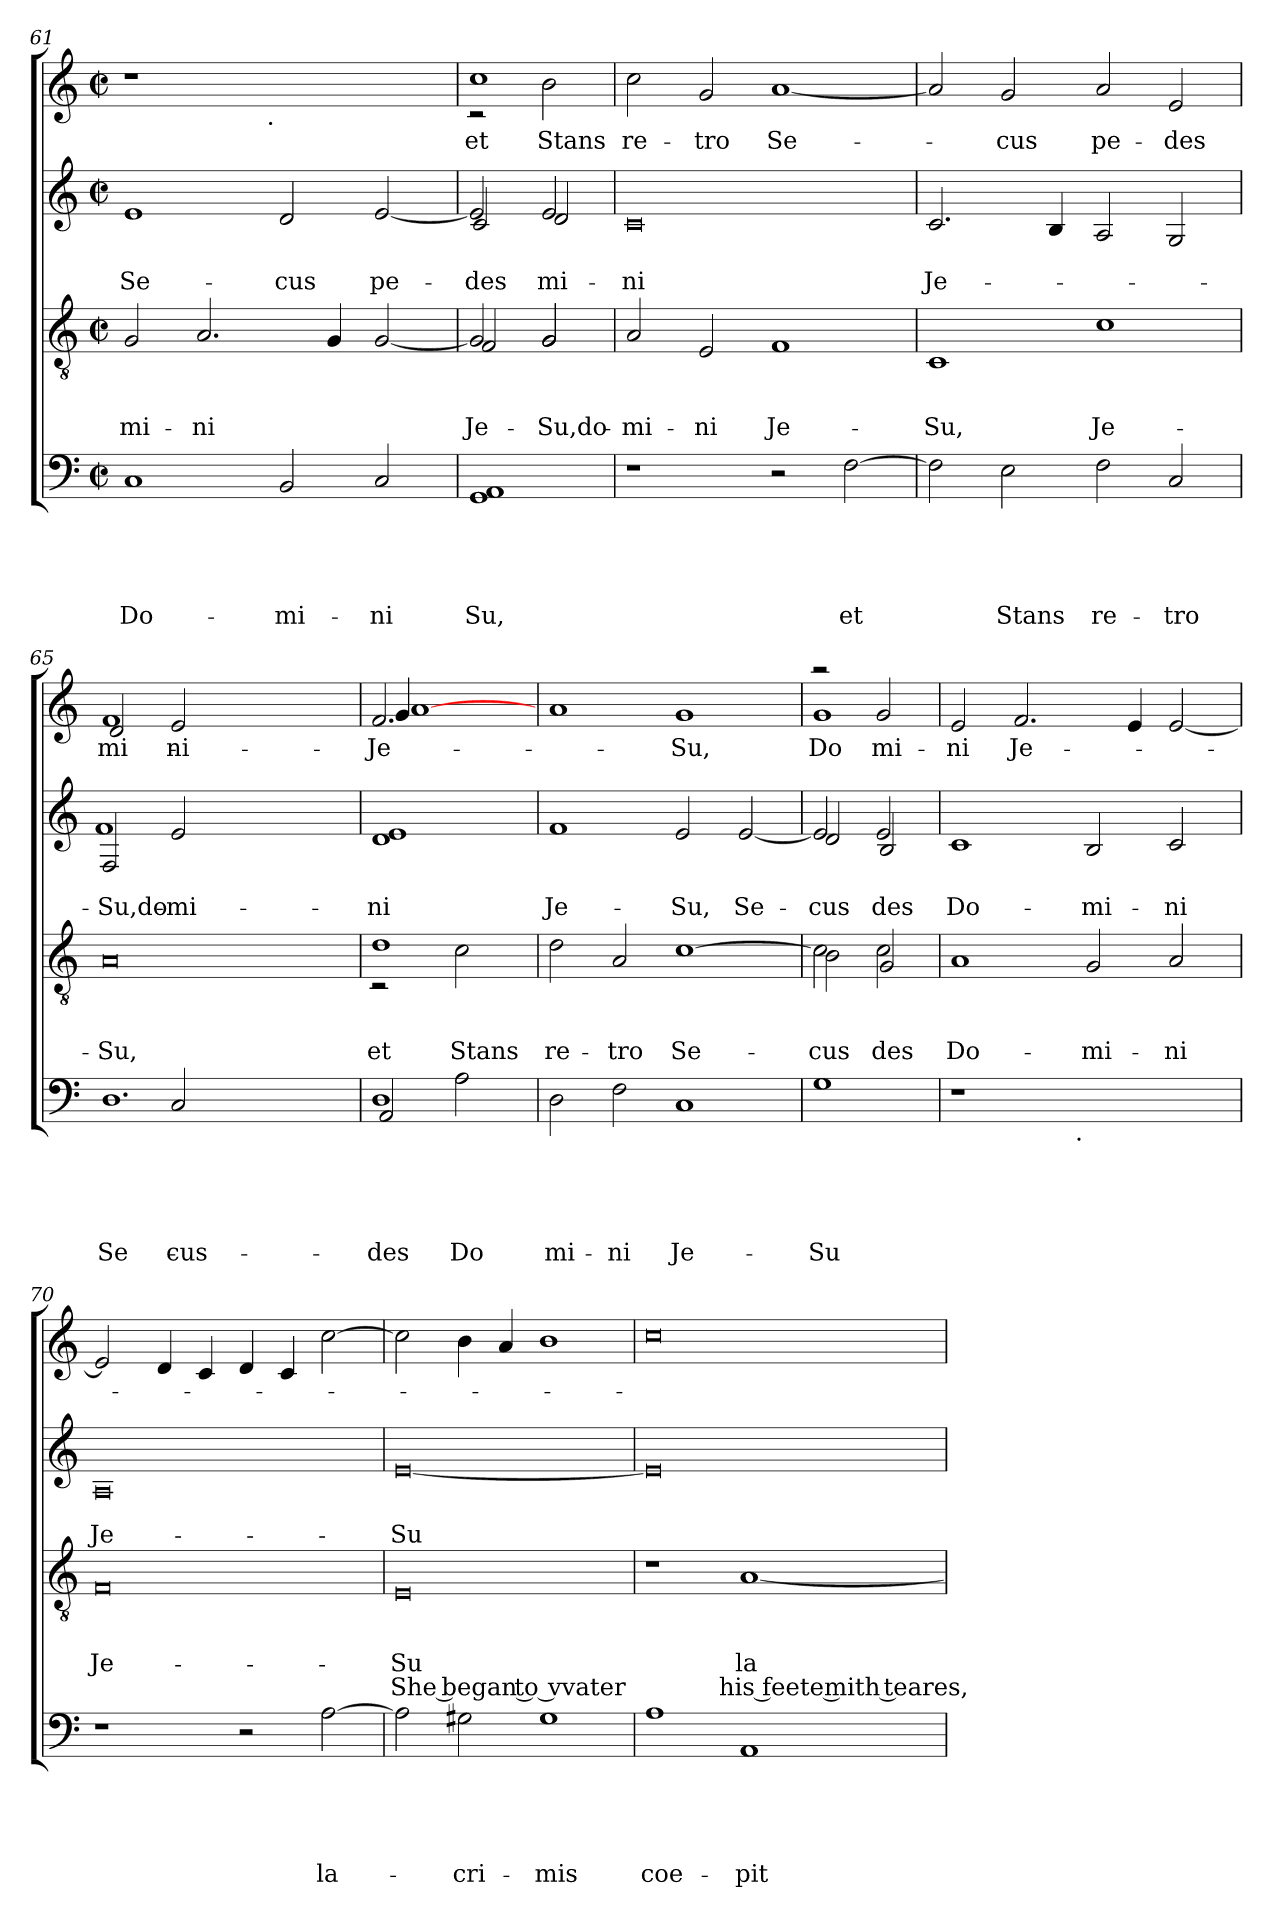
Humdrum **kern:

**kern	**text	**text	**text	**text	**text	**kern	**text	**text	**text	**text	**kern	**text	**text	**kern	**text
*part4	*part4	*part4	*part4	*part4	*part4	*part3	*part3	*part3	*part3	*part3	*part2	*part2	*part2	*part1	*part1
*staff4	*staff4	*staff4	*staff4	*staff4	*staff4	*staff3	*staff3	*staff3	*staff3	*staff3	*staff2	*staff2	*staff2	*staff1	*staff1
*clefF4	*	*	*	*	*	*clefGv2	*	*	*	*	*clefG2	*	*	*clefG2	*
*k[]	*	*	*	*	*	*k[]	*	*	*	*	*k[]	*	*	*k[]	*
*C:	*	*	*	*	*	*C:	*	*	*	*	*C:	*	*	*C:	*
*M2/2	*	*	*	*	*	*M2/2	*	*	*	*	*M2/2	*	*	*M2/2	*
*met(c|)	*	*	*	*	*	*met(c|)	*	*	*	*	*met(c|)	*	*	*met(c|)	*
=61	=61	=61	=61	=61	=61	=61	=61	=61	=61	=61	=61	=61	=61	=61	=61
!	!	!	!	!	!LO:LY:b	!	!	!	!LO:LY:b	!	!	!	!LO:LY:b	!	!
*	*	*	*	*	*	*	*	*	*	*	*	*	*	*^	*
1C	.	.	.	.	Do-	2G/	.	.	-mi-	.	1e	.	Se-	1r	2ryy	.
!	!	!	!	!	!	!	!	!	!LO:LY:b	!	!	!	!	!	!	!
.	.	.	.	.	.	2.A/	.	.	-ni	.	.	.	.	.	4...ryy	.
!	!	!	!	!	!	!	!	!	!	!	!	!	!	!	!LO:TX:b:t=.	!
.	.	.	.	.	.	.	.	.	.	.	.	.	.	.	1ryy	.
!	!	!	!	!	!LO:LY:b	!	!	!	!	!	!	!	!LO:LY:b	!	!	!
2BB/	.	.	.	.	-mi-	.	.	.	.	.	2d/	.	-cus	1ryy	.	.
.	.	.	.	.	.	4G/	.	.	.	.	.	.	.	.	.	.
!	!	!	!	!	!LO:LY:b	!	!	!	!	!	!	!	!LO:LY:b	!	!	!
2C/	.	.	.	.	-ni	[<2G/	.	.	.	.	[<2e/	.	pe-	.	.	.
.	.	.	.	.	.	.	.	.	.	.	.	.	.	.	32ryy	.
=62	=62	=62	=62	=62	=62	=62	=62	=62	=62	=62	=62	=62	=62	=62	=62	=62
!	!	!	!	!	!LO:LY:b	!	!	!	!LO:LY:b	!	!	!	!LO:LY:b	!	!	!LO:LY:b
*	*	*	*	*	*	*^	*	*	*	*	*^	*	*	*	*	*
1GG 1AA	.	.	.	.	-Su,	2G/]	2F/	.	.	-Je-	.	2e/]	2c/	.	-des	1cc	2rc	et
!	!	!	!	!	!	!	!	!	!	!LO:LY:b	!	!	!	!	!LO:LY:b	!	!	!
!	!	!	!	!	!	!	!	!	!	!	!	!	!	!	!LO:LY:b:rj	!	!	!LO:LY:b
.	.	.	.	.	.	2G/	2G/	.	.	Su,do-	.	2e/	2d/	.	mi-	.	2b\	Stans
=63	=63	=63	=63	=63	=63	=63	=63	=63	=63	=63	=63	=63	=63	=63	=63	=63	=63	=63
!	!	!	!	!	!	!	!	!	!	!LO:LY:b	!	!	!	!	!LO:LY:b	!	!	!LO:LY:b
*	*	*	*	*	*	*v	*v	*	*	*	*	*	*	*	*	*v	*v	*
*	*	*	*	*	*	*	*	*	*	*	*v	*v	*	*	*	*
1r	.	.	.	.	.	2A/	.	.	-mi-	.	0c	.	-ni	2cc\	re-
!	!	!	!	!	!	!	!	!	!LO:LY:b:rj	!	!	!	!	!	!LO:LY:b:rj
.	.	.	.	.	.	2E/	.	.	-ni	.	.	.	.	2g/	-tro
!	!	!	!	!	!	!	!	!	!LO:LY:b	!	!	!	!	!	!LO:LY:b
2r	.	.	.	.	.	1F	.	.	Je-	.	.	.	.	[<1a	Se-
!	!	!	!	!	!LO:LY:b	!	!	!	!	!	!	!	!	!	!
[>2F\	.	.	.	.	et	.	.	.	.	.	.	.	.	.	.
=64	=64	=64	=64	=64	=64	=64	=64	=64	=64	=64	=64	=64	=64	=64	=64
!	!	!	!	!	!	!	!	!	!LO:LY:b	!	!	!	!LO:LY:b	!	!
2F\]	.	.	.	.	.	1C	.	.	-Su,	.	2.c/	.	Je-	2a/]	.
!	!	!	!	!	!LO:LY:b	!	!	!	!	!	!	!	!	!	!LO:LY:b
2E\	.	.	.	.	Stans	.	.	.	.	.	.	.	.	2g/	-cus
.	.	.	.	.	.	.	.	.	.	.	4B/	.	.	.	.
!	!	!	!	!	!LO:LY:b	!	!	!	!LO:LY:b	!	!	!	!	!	!LO:LY:b
2F\	.	.	.	.	re-	1c	.	.	Je-	.	2A/	.	.	2a/	pe-
!	!	!	!	!	!LO:LY:b:rj	!	!	!	!	!	!	!	!	!	!LO:LY:b:rj
2C/	.	.	.	.	-tro	.	.	.	.	.	2G/	.	.	2e/	-des
=65	=65	=65	=65	=65	=65	=65	=65	=65	=65	=65	=65	=65	=65	=65	=65
!	!	!	!	!	!LO:LY:b	!	!	!	!LO:LY:b	!	!	!	!LO:LY:b	!	!LO:LY:b
*^	*	*	*	*	*	*	*	*	*	*	*^	*	*	*^	*
!	!	!	!	!	!	!	!	!	!	!	!	!	!	!	!	!	!	!LO:LY:b
1.D	2ryy	.	.	.	.	Se-	0A	.	.	-Su,	.	2F/	1f	.	-Su,do-	1f	2d/	-mi-
!	!	!	!	!	!	!LO:LY:b	!	!	!	!	!	!	!	!	!LO:LY:b	!	!	!LO:LY:b:rj
.	2C/	.	.	.	.	-cus	.	.	.	.	.	2e/	.	.	-mi-	.	2e/	-ni
.	2ryy	.	.	.	.	.	.	.	.	.	.	1ryy	1ryy	.	.	1ryy	1ryy	.
2ryy	2ryy	.	.	.	.	.	.	.	.	.	.	.	.	.	.	.	.	.
*	*	*	*	*	*	*	*	*	*	*	*	*v	*v	*	*	*	*	*
*	*	*	*	*	*	*	*	*	*	*	*	*	*	*	*v	*v	*
=66	=66	=66	=66	=66	=66	=66	=66	=66	=66	=66	=66	=66	=66	=66	=66	=66
!	!	!	!	!	!	!LO:LY:b	!	!	!	!	!	!	!	!	!	!
!	!	!	!	!	!	!LO:LY:b	!	!	!	!LO:LY:b	!	!	!	!LO:LY:b	!	!LO:LY:b
*	*	*	*	*	*	*	*^	*	*	*	*	*	*	*	*^	*
*	*	*	*	*	*	*	*	*	*	*	*	*	*	*	*	*	*^	*
1D	2AA/	.	.	.	.	-des	1d	2rC	.	.	et	.	1d 1e	.	-ni	2.f/	4g/	[<1a	Je-
.	.	.	.	.	.	.	.	.	.	.	.	.	.	.	.	.	2.ryy	.	.
!	!	!	!	!	!	!LO:LY:b	!	!	!	!	!LO:LY:b	!	!	!	!	!	!	!	!
.	2A\	.	.	.	.	Do-	.	2c\	.	.	Stans	.	.	.	.	.	.	.	.
.	.	.	.	.	.	.	.	.	.	.	.	.	.	.	.	4ryy	.	.	.
*v	*v	*	*	*	*	*	*	*	*	*	*	*	*	*	*	*v	*v	*v	*
*	*	*	*	*	*	*v	*v	*	*	*	*	*	*	*	*	*
!!LO:LB:g=z
=67	=67	=67	=67	=67	=67	=67	=67	=67	=67	=67	=67	=67	=67	=67	=67
!	!	!	!	!	!LO:LY:b	!	!	!	!LO:LY:b	!	!	!	!LO:LY:b	!	!
2D\	.	.	.	.	-mi-	2d\	.	.	re-	.	1f	.	Je-	1a	.
!	!	!	!	!	!LO:LY:b:rj	!	!	!	!LO:LY:b:rj	!	!	!	!	!	!
2F\	.	.	.	.	-ni	2A/	.	.	-tro	.	.	.	.	.	.
!	!	!	!	!	!LO:LY:b	!	!	!	!LO:LY:b	!	!	!	!LO:LY:b	!	!LO:LY:b
1C	.	.	.	.	Je-	[>1c	.	.	Se-	.	2e/	.	-Su,	1g	-Su,
!	!	!	!	!	!	!	!	!	!	!	!	!	!LO:LY:b	!	!
.	.	.	.	.	.	.	.	.	.	.	[<2e/	.	Se-	.	.
=68	=68	=68	=68	=68	=68	=68	=68	=68	=68	=68	=68	=68	=68	=68	=68
!	!	!	!	!	!LO:LY:b	!	!	!	!LO:LY:b	!	!	!	!LO:LY:b	!	!LO:LY:b
*	*	*	*	*	*	*^	*	*	*	*	*^	*	*	*^	*
1G	.	.	.	.	-Su	2c\]	2B\	.	.	-cus	.	2e/]	2d/	.	-cus	2raa	1g	-Do-
!	!	!	!	!	!	!	!	!	!	!LO:LY:b	!	!	!	!	!	!	!	!
!	!	!	!	!	!	!	!	!	!	!LO:LY:b:rj	!	!	!	!	!LO:LY:b	!	!	!
!	!	!	!	!	!	!	!	!	!	!	!	!	!	!	!LO:LY:b:rj	!	!	!LO:LY:b
.	.	.	.	.	.	2c\	2G/	.	.	des	.	2e/	2B/	.	des	2g/	.	mi-
*	*	*	*	*	*	*	*	*	*	*	*	*	*	*	*	*v	*v	*
=69	=69	=69	=69	=69	=69	=69	=69	=69	=69	=69	=69	=69	=69	=69	=69	=69	=69
!	!	!	!	!	!	!	!	!	!	!LO:LY:b	!	!	!	!	!LO:LY:b	!	!LO:LY:b
*	*	*	*	*	*	*v	*v	*	*	*	*	*	*	*	*	*	*
*^	*	*	*	*	*	*	*	*	*	*	*v	*v	*	*	*	*
1r	2ryy	.	.	.	.	.	1A	.	.	Do-	.	1c	.	Do-	2e/	-ni
!	!	!	!	!	!	!	!	!	!	!	!	!	!	!	!	!LO:LY:b
.	4...ryy	.	.	.	.	.	.	.	.	.	.	.	.	.	2.f/	Je-
!	!LO:TX:b:t=.	!	!	!	!	!	!	!	!	!	!	!	!	!	!	!
.	1ryy	.	.	.	.	.	.	.	.	.	.	.	.	.	.	.
!	!	!	!	!	!	!	!	!	!	!LO:LY:b	!	!	!	!LO:LY:b	!	!
1ryy	.	.	.	.	.	.	2G/	.	.	-mi-	.	2B/	.	-mi-	.	.
.	.	.	.	.	.	.	.	.	.	.	.	.	.	.	4e/	.
!	!	!	!	!	!	!	!	!	!	!LO:LY:b	!	!	!	!LO:LY:b	!	!
.	.	.	.	.	.	.	2A/	.	.	-ni	.	2c/	.	-ni	[<2e/	.
.	32ryy	.	.	.	.	.	.	.	.	.	.	.	.	.	.	.
=70	=70	=70	=70	=70	=70	=70	=70	=70	=70	=70	=70	=70	=70	=70	=70	=70
!	!	!	!	!	!	!	!	!	!	!LO:LY:b	!	!	!	!LO:LY:b	!	!
*v	*v	*	*	*	*	*	*	*	*	*	*	*	*	*	*	*
1r	.	.	.	.	.	0F	.	.	Je-	.	0A	.	Je-	2e/]	.
.	.	.	.	.	.	.	.	.	.	.	.	.	.	4d/	.
.	.	.	.	.	.	.	.	.	.	.	.	.	.	4c/	.
2r	.	.	.	.	.	.	.	.	.	.	.	.	.	4d/	.
.	.	.	.	.	.	.	.	.	.	.	.	.	.	4c/	.
!	!	!	!	!	!LO:LY:b	!	!	!	!	!	!	!	!	!	!
[>2A\	.	.	.	.	la-	.	.	.	.	.	.	.	.	[>2cc\	.
=71	=71	=71	=71	=71	=71	=71	=71	=71	=71	=71	=71	=71	=71	=71	=71
!	!	!	!	!	!	!	!	!	!LO:LY:b	!LO:LY:b	!	!	!LO:LY:b	!	!
2A\]	.	.	.	.	.	0E	.	.	-Su	She began to vvater	[<0e	.	-Su	2cc\]	.
!	!	!	!	!	!LO:LY:b	!	!	!	!	!	!	!	!	!	!
2G#X\	.	.	.	.	-cri-	.	.	.	.	.	.	.	.	4b\	.
.	.	.	.	.	.	.	.	.	.	.	.	.	.	4a/	.
!	!	!	!	!	!LO:LY:b	!	!	!	!	!	!	!	!	!	!
1G#	.	.	.	.	-mis	.	.	.	.	.	.	.	.	1b	.
=72	=72	=72	=72	=72	=72	=72	=72	=72	=72	=72	=72	=72	=72	=72	=72
!	!	!	!	!	!LO:LY:b	!	!	!	!	!	!	!	!	!	!
1A	.	.	.	.	coe-	1r	.	.	.	.	0e]	.	.	0cc	.
!	!	!	!	!	!LO:LY:b	!	!	!	!LO:LY:b	!LO:LY:b	!	!	!	!	!
1AA	.	.	.	.	-pit	[<1A	.	.	la-	his feete mith teares,	.	.	.	.	.
=	=	=	=	=	=	=	=	=	=	=	=	=	=	=	=
*-	*-	*-	*-	*-	*-	*-	*-	*-	*-	*-	*-	*-	*-	*-	*-
